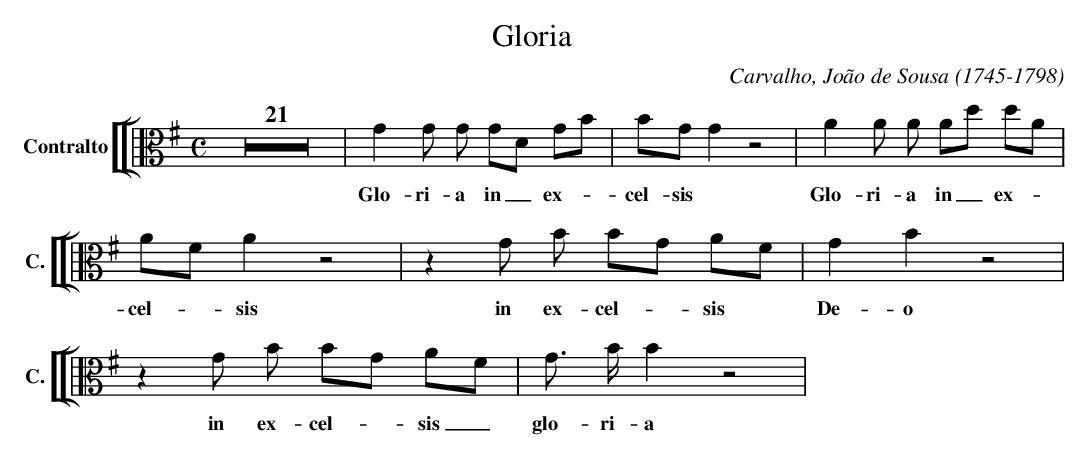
X:1
T:Gloria
C:Carvalho, Jo\~ao de Sousa (1745-1798)
M:C
L:1/4
K:G
V: 12 clef=alto name="Contralto" sname="C."
%%staves [[ 12 ]]
   Z21 | \
   G G/ G/ G/D/ G/B/ | B/G/G z2 | A A/ A/ A/d/ d/A/ | A/F/ A z2 | z G/ B/ B/G/ A/F/ | G B z2 | z G/ B/ B/G/ A/F/ | G/ >B/ B z2 | \
w: Glo-ri-a in_ ex--cel-sis | Glo-ri-a in_ ex--cel--sis | in ex-cel--sis | De-o | in ex-cel--sis_ | glo-ri-a
